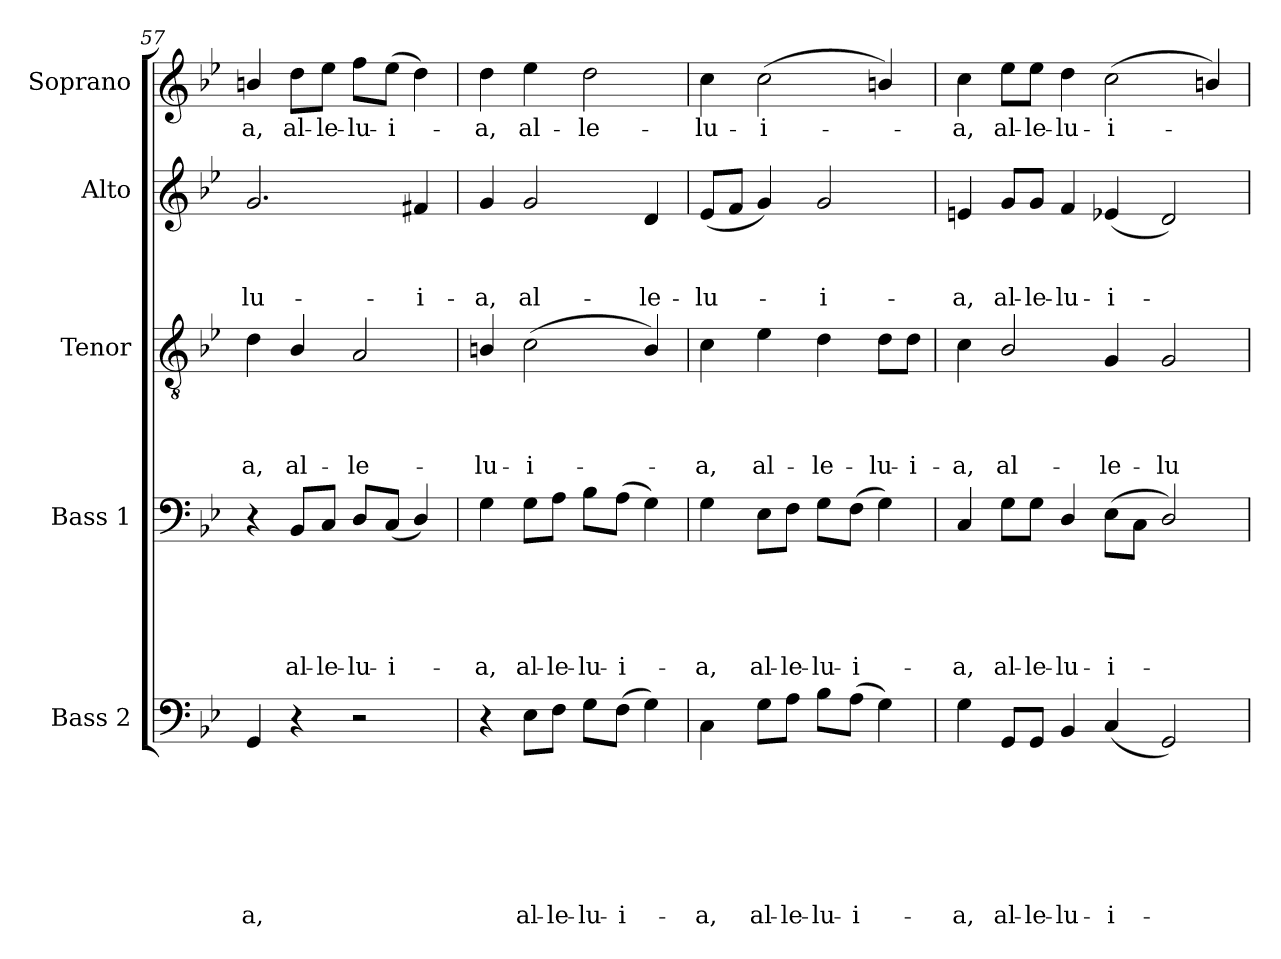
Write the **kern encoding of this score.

**kern	**text	**text	**text	**text	**text	**text	**text	**kern	**text	**text	**text	**text	**text	**kern	**text	**text	**text	**text	**kern	**text	**text	**text	**kern	**text
*part5	*part5	*part5	*part5	*part5	*part5	*part5	*part5	*part4	*part4	*part4	*part4	*part4	*part4	*part3	*part3	*part3	*part3	*part3	*part2	*part2	*part2	*part2	*part1	*part1
*staff5	*staff5	*staff5	*staff5	*staff5	*staff5	*staff5	*staff5	*staff4	*staff4	*staff4	*staff4	*staff4	*staff4	*staff3	*staff3	*staff3	*staff3	*staff3	*staff2	*staff2	*staff2	*staff2	*staff1	*staff1
*I"Bass 2	*	*	*	*	*	*	*	*I"Bass 1	*	*	*	*	*	*I"Tenor	*	*	*	*	*I"Alto	*	*	*	*I"Soprano	*
!!LO:PB:g=z
*clefF4	*	*	*	*	*	*	*	*clefF4	*	*	*	*	*	*clefGv2	*	*	*	*	*clefG2	*	*	*	*clefG2	*
*k[b-e-]	*	*	*	*	*	*	*	*k[b-e-]	*	*	*	*	*	*k[b-e-]	*	*	*	*	*k[b-e-]	*	*	*	*k[b-e-]	*
*B-:	*	*	*	*	*	*	*	*B-:	*	*	*	*	*	*B-:	*	*	*	*	*B-:	*	*	*	*B-:	*
=57	=57	=57	=57	=57	=57	=57	=57	=57	=57	=57	=57	=57	=57	=57	=57	=57	=57	=57	=57	=57	=57	=57	=57	=57
!	!	!	!	!	!	!	!LO:LY:b	!	!	!	!	!	!	!	!	!	!	!LO:LY:b	!	!	!	!LO:LY:b	!	!LO:LY:b
4GG/	.	.	.	.	.	.	-a,	4r	.	.	.	.	.	4d\	.	.	.	-a,	2.g/	.	.	-lu-	4bn/	-a,
!	!	!	!	!	!	!	!	!	!	!	!	!	!LO:LY:b	!	!	!	!	!LO:LY:b	!	!	!	!	!	!LO:LY:b
4r	.	.	.	.	.	.	.	8BB-/L	.	.	.	.	al-	4B-/	.	.	.	al-	.	.	.	.	8dd\L	al-
!	!	!	!	!	!	!	!	!	!	!	!	!	!LO:LY:b	!	!	!	!	!	!	!	!	!	!	!LO:LY:b
.	.	.	.	.	.	.	.	8C/J	.	.	.	.	-le-	.	.	.	.	.	.	.	.	.	8ee-\J	-le-
!	!	!	!	!	!	!	!	!	!	!	!	!	!LO:LY:b	!	!	!	!	!LO:LY:b	!	!	!	!	!	!LO:LY:b
2r	.	.	.	.	.	.	.	8D/L	.	.	.	.	-lu-	2A/	.	.	.	-le-	.	.	.	.	8ff\L	-lu-
!	!	!	!	!	!	!	!	!	!	!	!	!	!LO:LY:b:rj	!	!	!	!	!	!	!	!	!	!	!LO:LY:b:rj
.	.	.	.	.	.	.	.	(<8C/J	.	.	.	.	-i-	.	.	.	.	.	.	.	.	.	(>8ee-\J	-i-
!	!	!	!	!	!	!	!	!	!	!	!	!	!	!	!	!	!	!	!	!	!	!LO:LY:b:rj	!	!
.	.	.	.	.	.	.	.	4D/)	.	.	.	.	.	.	.	.	.	.	4f#X/	.	.	-i-	4dd\)	.
=58	=58	=58	=58	=58	=58	=58	=58	=58	=58	=58	=58	=58	=58	=58	=58	=58	=58	=58	=58	=58	=58	=58	=58	=58
!	!	!	!	!	!	!	!	!	!	!	!	!	!LO:LY:b	!	!	!	!	!LO:LY:b	!	!	!	!LO:LY:b	!	!LO:LY:b
4r	.	.	.	.	.	.	.	4G\	.	.	.	.	-a,	4Bn/	.	.	.	-lu-	4g/	.	.	-a,	4dd\	-a,
!	!	!	!	!	!	!	!LO:LY:b	!	!	!	!	!	!LO:LY:b	!	!	!	!	!LO:LY:b:rj	!	!	!	!LO:LY:b	!	!LO:LY:b
8E-\L	.	.	.	.	.	.	al-	8G\L	.	.	.	.	al-	(>2c\	.	.	.	-i-	2g/	.	.	al-	4ee-\	al-
!	!	!	!	!	!	!	!LO:LY:b	!	!	!	!	!	!LO:LY:b	!	!	!	!	!	!	!	!	!	!	!
8F\J	.	.	.	.	.	.	-le-	8A\J	.	.	.	.	-le-	.	.	.	.	.	.	.	.	.	.	.
!	!	!	!	!	!	!	!LO:LY:b	!	!	!	!	!	!LO:LY:b	!	!	!	!	!	!	!	!	!	!	!LO:LY:b
8G\L	.	.	.	.	.	.	-lu-	8B-\L	.	.	.	.	-lu-	.	.	.	.	.	.	.	.	.	2dd\	-le-
!	!	!	!	!	!	!	!LO:LY:b:rj	!	!	!	!	!	!LO:LY:b:rj	!	!	!	!	!	!	!	!	!	!	!
(>8F\J	.	.	.	.	.	.	-i-	(>8A\J	.	.	.	.	-i-	.	.	.	.	.	.	.	.	.	.	.
!	!	!	!	!	!	!	!	!	!	!	!	!	!	!	!	!	!	!	!	!	!	!LO:LY:b	!	!
4G\)	.	.	.	.	.	.	.	4G\)	.	.	.	.	.	4B/)	.	.	.	.	4d/	.	.	-le-	.	.
=59	=59	=59	=59	=59	=59	=59	=59	=59	=59	=59	=59	=59	=59	=59	=59	=59	=59	=59	=59	=59	=59	=59	=59	=59
!	!	!	!	!	!	!	!LO:LY:b	!	!	!	!	!	!LO:LY:b	!	!	!	!	!LO:LY:b	!	!	!	!LO:LY:b	!	!LO:LY:b
4C\	.	.	.	.	.	.	-a,	4G\	.	.	.	.	-a,	4c\	.	.	.	-a,	(<8e-/L	.	.	-lu-	4cc\	-lu-
.	.	.	.	.	.	.	.	.	.	.	.	.	.	.	.	.	.	.	8f/J	.	.	.	.	.
!	!	!	!	!	!	!	!LO:LY:b	!	!	!	!	!	!LO:LY:b	!	!	!	!	!LO:LY:b	!	!	!	!	!	!LO:LY:b:rj
8G\L	.	.	.	.	.	.	al-	8E-\L	.	.	.	.	al-	4e-\	.	.	.	al-	4g/)	.	.	.	(>2cc\	-i-
!	!	!	!	!	!	!	!LO:LY:b	!	!	!	!	!	!LO:LY:b	!	!	!	!	!	!	!	!	!	!	!
8A\J	.	.	.	.	.	.	-le-	8F\J	.	.	.	.	-le-	.	.	.	.	.	.	.	.	.	.	.
!	!	!	!	!	!	!	!LO:LY:b	!	!	!	!	!	!LO:LY:b	!	!	!	!	!LO:LY:b	!	!	!	!LO:LY:b	!	!
8B-\L	.	.	.	.	.	.	-lu-	8G\L	.	.	.	.	-lu-	4d\	.	.	.	-le-	2g/	.	.	-i-	.	.
!	!	!	!	!	!	!	!LO:LY:b:rj	!	!	!	!	!	!LO:LY:b:rj	!	!	!	!	!	!	!	!	!	!	!
(>8A\J	.	.	.	.	.	.	-i-	(>8F\J	.	.	.	.	-i-	.	.	.	.	.	.	.	.	.	.	.
!	!	!	!	!	!	!	!	!	!	!	!	!	!	!	!	!	!	!LO:LY:b	!	!	!	!	!	!
4G\)	.	.	.	.	.	.	.	4G\)	.	.	.	.	.	8d\L	.	.	.	-lu-	.	.	.	.	4bn/)	.
!	!	!	!	!	!	!	!	!	!	!	!	!	!	!	!	!	!	!LO:LY:b	!	!	!	!	!	!
.	.	.	.	.	.	.	.	.	.	.	.	.	.	8d\J	.	.	.	-i-	.	.	.	.	.	.
=60	=60	=60	=60	=60	=60	=60	=60	=60	=60	=60	=60	=60	=60	=60	=60	=60	=60	=60	=60	=60	=60	=60	=60	=60
!	!	!	!	!	!	!	!LO:LY:b	!	!	!	!	!	!LO:LY:b	!	!	!	!	!LO:LY:b	!	!	!	!LO:LY:b	!	!LO:LY:b
4G\	.	.	.	.	.	.	-a,	4C/	.	.	.	.	-a,	4c\	.	.	.	-a,	4en/	.	.	-a,	4cc\	-a,
!	!	!	!	!	!	!	!LO:LY:b	!	!	!	!	!	!LO:LY:b	!	!	!	!	!LO:LY:b	!	!	!	!LO:LY:b	!	!LO:LY:b
8GG/L	.	.	.	.	.	.	al-	8G\L	.	.	.	.	al-	2B-/	.	.	.	al-	8g/L	.	.	al-	8ee-\L	al-
!	!	!	!	!	!	!	!LO:LY:b	!	!	!	!	!	!LO:LY:b	!	!	!	!	!	!	!	!	!LO:LY:b	!	!LO:LY:b
8GG/J	.	.	.	.	.	.	-le-	8G\J	.	.	.	.	-le-	.	.	.	.	.	8g/J	.	.	-le-	8ee-\J	-le-
!	!	!	!	!	!	!	!LO:LY:b	!	!	!	!	!	!LO:LY:b	!	!	!	!	!	!	!	!	!LO:LY:b	!	!LO:LY:b
4BB-/	.	.	.	.	.	.	-lu-	4D/	.	.	.	.	-lu-	.	.	.	.	.	4f/	.	.	-lu-	4dd\	-lu-
!	!	!	!	!	!	!	!LO:LY:b:rj	!	!	!	!	!	!LO:LY:b:rj	!	!	!	!	!LO:LY:b	!	!	!	!LO:LY:b:rj	!	!LO:LY:b:rj
(<4C/	.	.	.	.	.	.	-i-	(>8E-\L	.	.	.	.	-i-	4G/	.	.	.	-le-	(<4e-X/	.	.	-i-	(>2cc\	-i-
.	.	.	.	.	.	.	.	8C\J	.	.	.	.	.	.	.	.	.	.	.	.	.	.	.	.
!	!	!	!	!	!	!	!	!	!	!	!	!	!	!	!	!	!	!LO:LY:b	!	!	!	!	!	!
2GG/)	.	.	.	.	.	.	.	2D/)	.	.	.	.	.	2G/	.	.	.	-lu-	2d/)	.	.	.	.	.
.	.	.	.	.	.	.	.	.	.	.	.	.	.	.	.	.	.	.	.	.	.	.	4bn/)	.
=	=	=	=	=	=	=	=	=	=	=	=	=	=	=	=	=	=	=	=	=	=	=	=	=
*-	*-	*-	*-	*-	*-	*-	*-	*-	*-	*-	*-	*-	*-	*-	*-	*-	*-	*-	*-	*-	*-	*-	*-	*-
